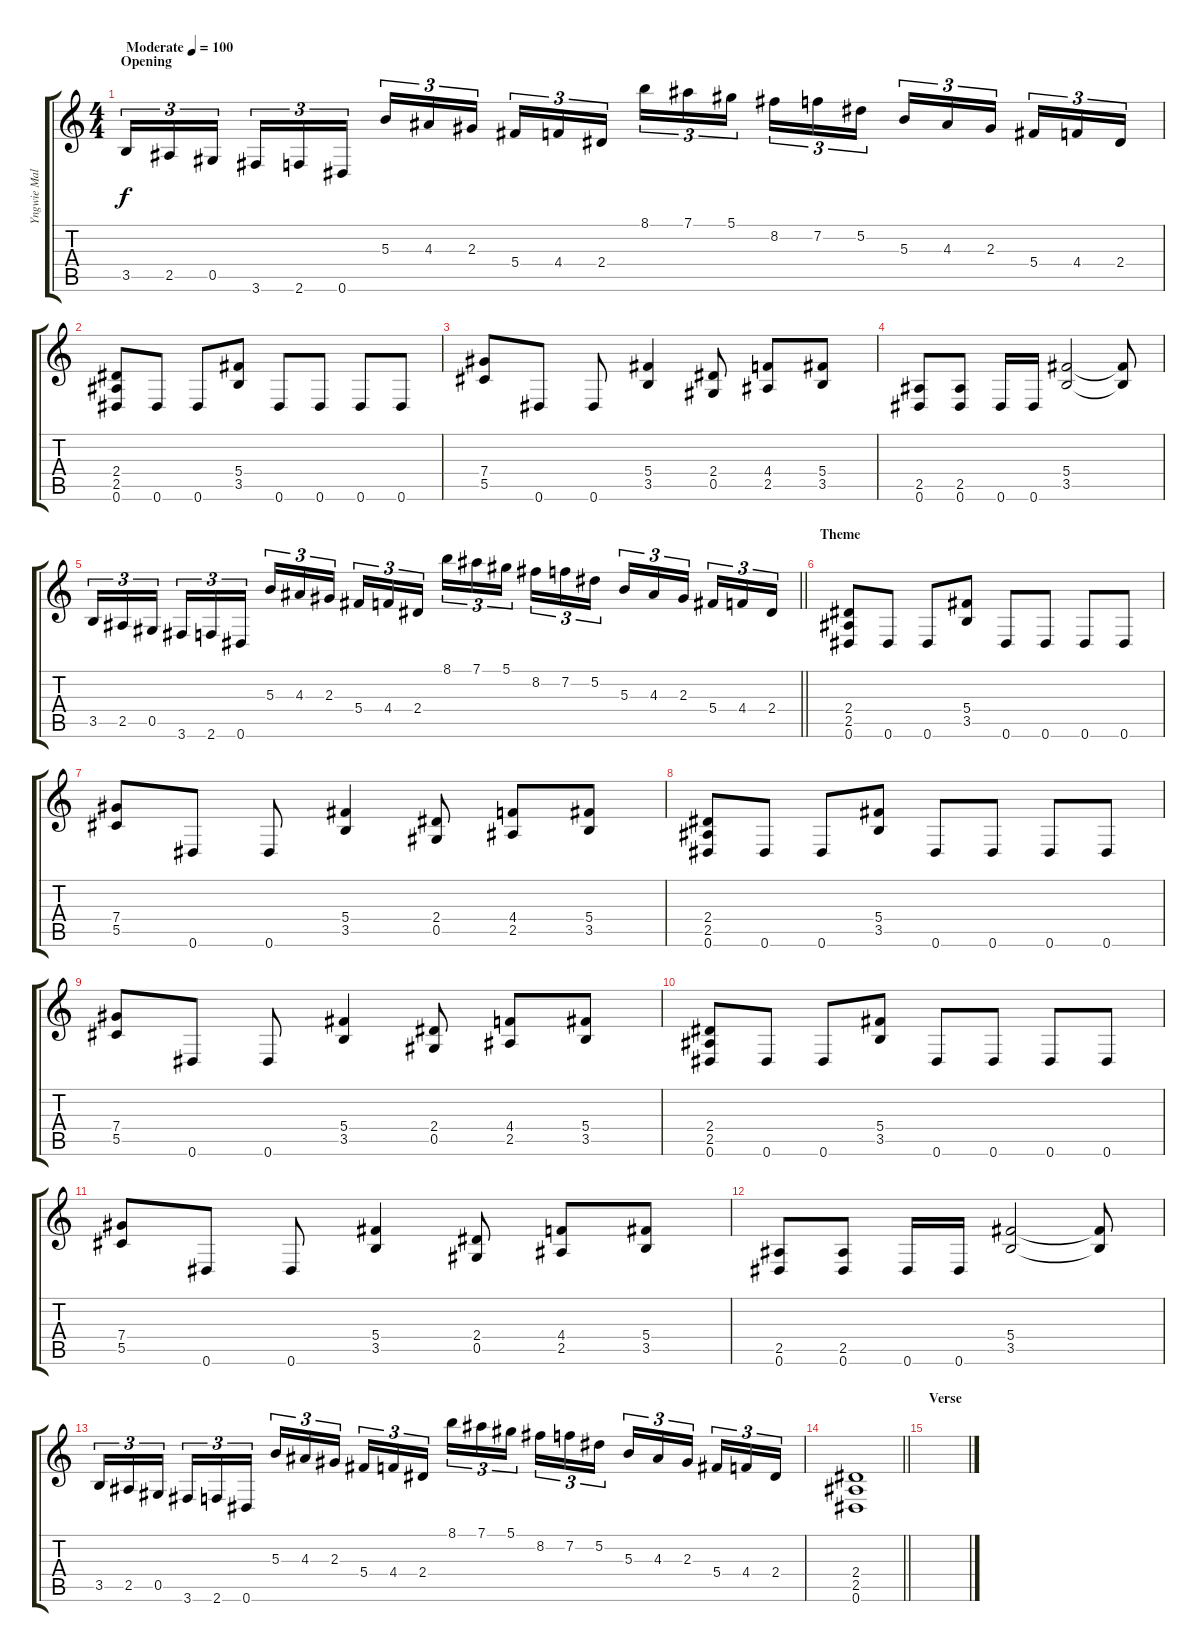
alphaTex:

\track ("Yngwie Malmsteen" "Yngwie Mal") {instrument overdrivenguitar}
\staff {score tabs}
\tuning (Eb4 Bb3 Gb3 Db3 Ab2 Eb2) {hide}
\ts (4 4)
\section ("" "Opening")
\tempo (100 "Moderate")
\clef g2
\ks c
3.5.16{tu (3 2) dy f instrument overdrivenguitar} 2.5.16{tu (3 2)} 0.5.16{tu (3 2) beam splitsecondary} 3.6.16{tu (3 2)} 2.6.16{tu (3 2)} 0.6.16{tu (3 2)} 5.3.16{tu (3 2)} 4.3.16{tu (3 2)} 2.3.16{tu (3 2) beam splitsecondary} 5.4.16{tu (3 2)} 4.4.16{tu (3 2)} 2.4.16{tu (3 2)} 8.1.16{tu (3 2)} 7.1.16{tu (3 2)} 5.1.16{tu (3 2) beam splitsecondary} 8.2.16{tu (3 2)} 7.2.16{tu (3 2)} 5.2.16{tu (3 2)} 5.3.16{tu (3 2)} 4.3.16{tu (3 2)} 2.3.16{tu (3 2) beam splitsecondary} 5.4.16{tu (3 2)} 4.4.16{tu (3 2)} 2.4.16{tu (3 2)} |
(2.4 2.5 0.6).8 0.6.8 0.6.8 (5.4 3.5).8 0.6.8 0.6.8 0.6.8 0.6.8 |
(7.4 5.5).8 0.6.8 0.6.8 (5.4 3.5).4 (2.4 0.5).8 (4.4 2.5).8 (5.4 3.5).8 |
(2.5 0.6).8 (2.5 0.6).8 0.6.16 0.6.16 (5.4 3.5).2 (5.4{t} 3.5{t}).8 |
\barLineRight lightlight
3.5.16{tu (3 2)} 2.5.16{tu (3 2)} 0.5.16{tu (3 2) beam splitsecondary} 3.6.16{tu (3 2)} 2.6.16{tu (3 2)} 0.6.16{tu (3 2)} 5.3.16{tu (3 2)} 4.3.16{tu (3 2)} 2.3.16{tu (3 2) beam splitsecondary} 5.4.16{tu (3 2)} 4.4.16{tu (3 2)} 2.4.16{tu (3 2)} 8.1.16{tu (3 2)} 7.1.16{tu (3 2)} 5.1.16{tu (3 2) beam splitsecondary} 8.2.16{tu (3 2)} 7.2.16{tu (3 2)} 5.2.16{tu (3 2)} 5.3.16{tu (3 2)} 4.3.16{tu (3 2)} 2.3.16{tu (3 2) beam splitsecondary} 5.4.16{tu (3 2)} 4.4.16{tu (3 2)} 2.4.16{tu (3 2)} |
\section ("" "Theme")
(2.4 2.5 0.6).8 0.6.8 0.6.8 (5.4 3.5).8 0.6.8 0.6.8 0.6.8 0.6.8 |
(7.4 5.5).8 0.6.8 0.6.8 (5.4 3.5).4 (2.4 0.5).8 (4.4 2.5).8 (5.4 3.5).8 |
(2.4 2.5 0.6).8 0.6.8 0.6.8 (5.4 3.5).8 0.6.8 0.6.8 0.6.8 0.6.8 |
(7.4 5.5).8 0.6.8 0.6.8 (5.4 3.5).4 (2.4 0.5).8 (4.4 2.5).8 (5.4 3.5).8 |
(2.4 2.5 0.6).8 0.6.8 0.6.8 (5.4 3.5).8 0.6.8 0.6.8 0.6.8 0.6.8 |
(7.4 5.5).8 0.6.8 0.6.8 (5.4 3.5).4 (2.4 0.5).8 (4.4 2.5).8 (5.4 3.5).8 |
(2.5 0.6).8 (2.5 0.6).8 0.6.16 0.6.16 (5.4 3.5).2 (5.4{t} 3.5{t}).8 |
3.5.16{tu (3 2)} 2.5.16{tu (3 2)} 0.5.16{tu (3 2) beam splitsecondary} 3.6.16{tu (3 2)} 2.6.16{tu (3 2)} 0.6.16{tu (3 2)} 5.3.16{tu (3 2)} 4.3.16{tu (3 2)} 2.3.16{tu (3 2) beam splitsecondary} 5.4.16{tu (3 2)} 4.4.16{tu (3 2)} 2.4.16{tu (3 2)} 8.1.16{tu (3 2)} 7.1.16{tu (3 2)} 5.1.16{tu (3 2) beam splitsecondary} 8.2.16{tu (3 2)} 7.2.16{tu (3 2)} 5.2.16{tu (3 2)} 5.3.16{tu (3 2)} 4.3.16{tu (3 2)} 2.3.16{tu (3 2) beam splitsecondary} 5.4.16{tu (3 2)} 4.4.16{tu (3 2)} 2.4.16{tu (3 2)} |
\barLineRight lightlight
(2.4 2.5 0.6).1 |
\section ("" "Verse")
